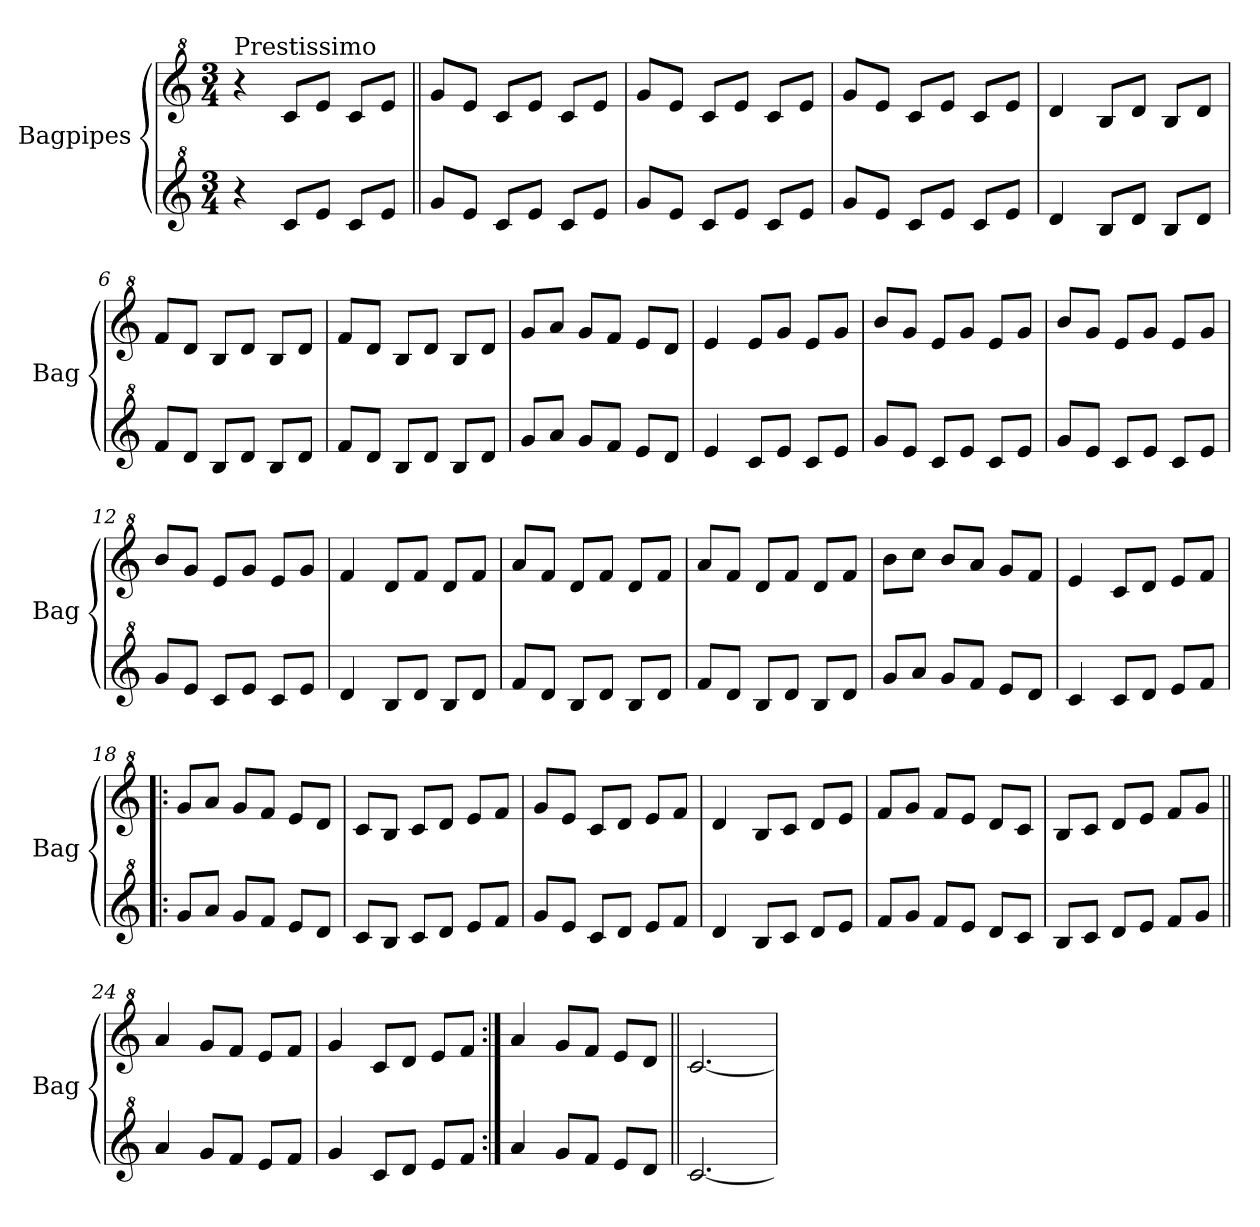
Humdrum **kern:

**kern	**kern
*part2	*part1
*staff2	*staff1
*I"Bagpipes	*I"Bagpipes
*I'Bag	*I'Bag
*clefG^2	*clefG^2
*ITrd1c2	*ITrd1c2
*k[b-e-]	*k[b-e-]
*B-:	*B-:
*M3/4	*M3/4
=1	=1
!	!LO:TX:a:t=Prestissimo
4r	4r
8b-/L	8b-/L
8dd/J	8dd/J
8b-/L	8b-/L
8dd/J	8dd/J
=2||	=2||
8ff/L	8ff/L
8dd/J	8dd/J
8b-/L	8b-/L
8dd/J	8dd/J
8b-/L	8b-/L
8dd/J	8dd/J
=3	=3
8ff/L	8ff/L
8dd/J	8dd/J
8b-/L	8b-/L
8dd/J	8dd/J
8b-/L	8b-/L
8dd/J	8dd/J
=4	=4
8ff/L	8ff/L
8dd/J	8dd/J
8b-/L	8b-/L
8dd/J	8dd/J
8b-/L	8b-/L
8dd/J	8dd/J
=5	=5
4cc/	4cc/
8a/L	8a/L
8cc/J	8cc/J
8a/L	8a/L
8cc/J	8cc/J
=6	=6
8ee-/L	8ee-/L
8cc/J	8cc/J
8a/L	8a/L
8cc/J	8cc/J
8a/L	8a/L
8cc/J	8cc/J
=7	=7
8ee-/L	8ee-/L
8cc/J	8cc/J
8a/L	8a/L
8cc/J	8cc/J
8a/L	8a/L
8cc/J	8cc/J
!!LO:LB:g=z
=8	=8
8ff/L	8ff/L
8gg/J	8gg/J
8ff/L	8ff/L
8ee-/J	8ee-/J
8dd/L	8dd/L
8cc/J	8cc/J
=9	=9
4dd/	4dd/
8b-/L	8dd/L
8dd/J	8ff/J
8b-/L	8dd/L
8dd/J	8ff/J
=10	=10
8ff/L	8aa/L
8dd/J	8ff/J
8b-/L	8dd/L
8dd/J	8ff/J
8b-/L	8dd/L
8dd/J	8ff/J
=11	=11
8ff/L	8aa/L
8dd/J	8ff/J
8b-/L	8dd/L
8dd/J	8ff/J
8b-/L	8dd/L
8dd/J	8ff/J
=12	=12
8ff/L	8aa/L
8dd/J	8ff/J
8b-/L	8dd/L
8dd/J	8ff/J
8b-/L	8dd/L
8dd/J	8ff/J
=13	=13
4cc/	4ee-/
8a/L	8cc/L
8cc/J	8ee-/J
8a/L	8cc/L
8cc/J	8ee-/J
=14	=14
8ee-/L	8gg/L
8cc/J	8ee-/J
8a/L	8cc/L
8cc/J	8ee-/J
8a/L	8cc/L
8cc/J	8ee-/J
=15	=15
8ee-/L	8gg/L
8cc/J	8ee-/J
8a/L	8cc/L
8cc/J	8ee-/J
8a/L	8cc/L
8cc/J	8ee-/J
!!LO:LB:g=z
=16	=16
8ff/L	8aa\L
8gg/J	8bb-\J
8ff/L	8aa/L
8ee-/J	8gg/J
8dd/L	8ff/L
8cc/J	8ee-/J
=17	=17
4b-/	4dd/
8b-/L	8b-/L
8cc/J	8cc/J
8dd/L	8dd/L
8ee-/J	8ee-/J
=18!|:	=18!|:
8ff/L	8ff/L
8gg/J	8gg/J
8ff/L	8ff/L
8ee-/J	8ee-/J
8dd/L	8dd/L
8cc/J	8cc/J
=19	=19
8b-/L	8b-/L
8a/J	8a/J
8b-/L	8b-/L
8cc/J	8cc/J
8dd/L	8dd/L
8ee-/J	8ee-/J
=20	=20
8ff/L	8ff/L
8dd/J	8dd/J
8b-/L	8b-/L
8cc/J	8cc/J
8dd/L	8dd/L
8ee-/J	8ee-/J
=21	=21
4cc/	4cc/
8a/L	8a/L
8b-/J	8b-/J
8cc/L	8cc/L
8dd/J	8dd/J
=22	=22
8ee-/L	8ee-/L
8ff/J	8ff/J
8ee-/L	8ee-/L
8dd/J	8dd/J
8cc/L	8cc/L
8b-/J	8b-/J
!!LO:LB:g=z
=23	=23
8a/L	8a/L
8b-/J	8b-/J
8cc/L	8cc/L
8dd/J	8dd/J
8ee-/L	8ee-/L
8ff/J	8ff/J
=24||	=24||
4gg/	4gg/
8ff/L	8ff/L
8ee-/J	8ee-/J
8dd/L	8dd/L
8ee-/J	8ee-/J
=25	=25
4ff/	4ff/
8b-/L	8b-/L
8cc/J	8cc/J
8dd/L	8dd/L
8ee-/J	8ee-/J
=26:|!	=26:|!
4gg/	4gg/
8ff/L	8ff/L
8ee-/J	8ee-/J
8dd/L	8dd/L
8cc/J	8cc/J
=27||	=27||
[2.b-/	[2.b-/
=	=
*-	*-
